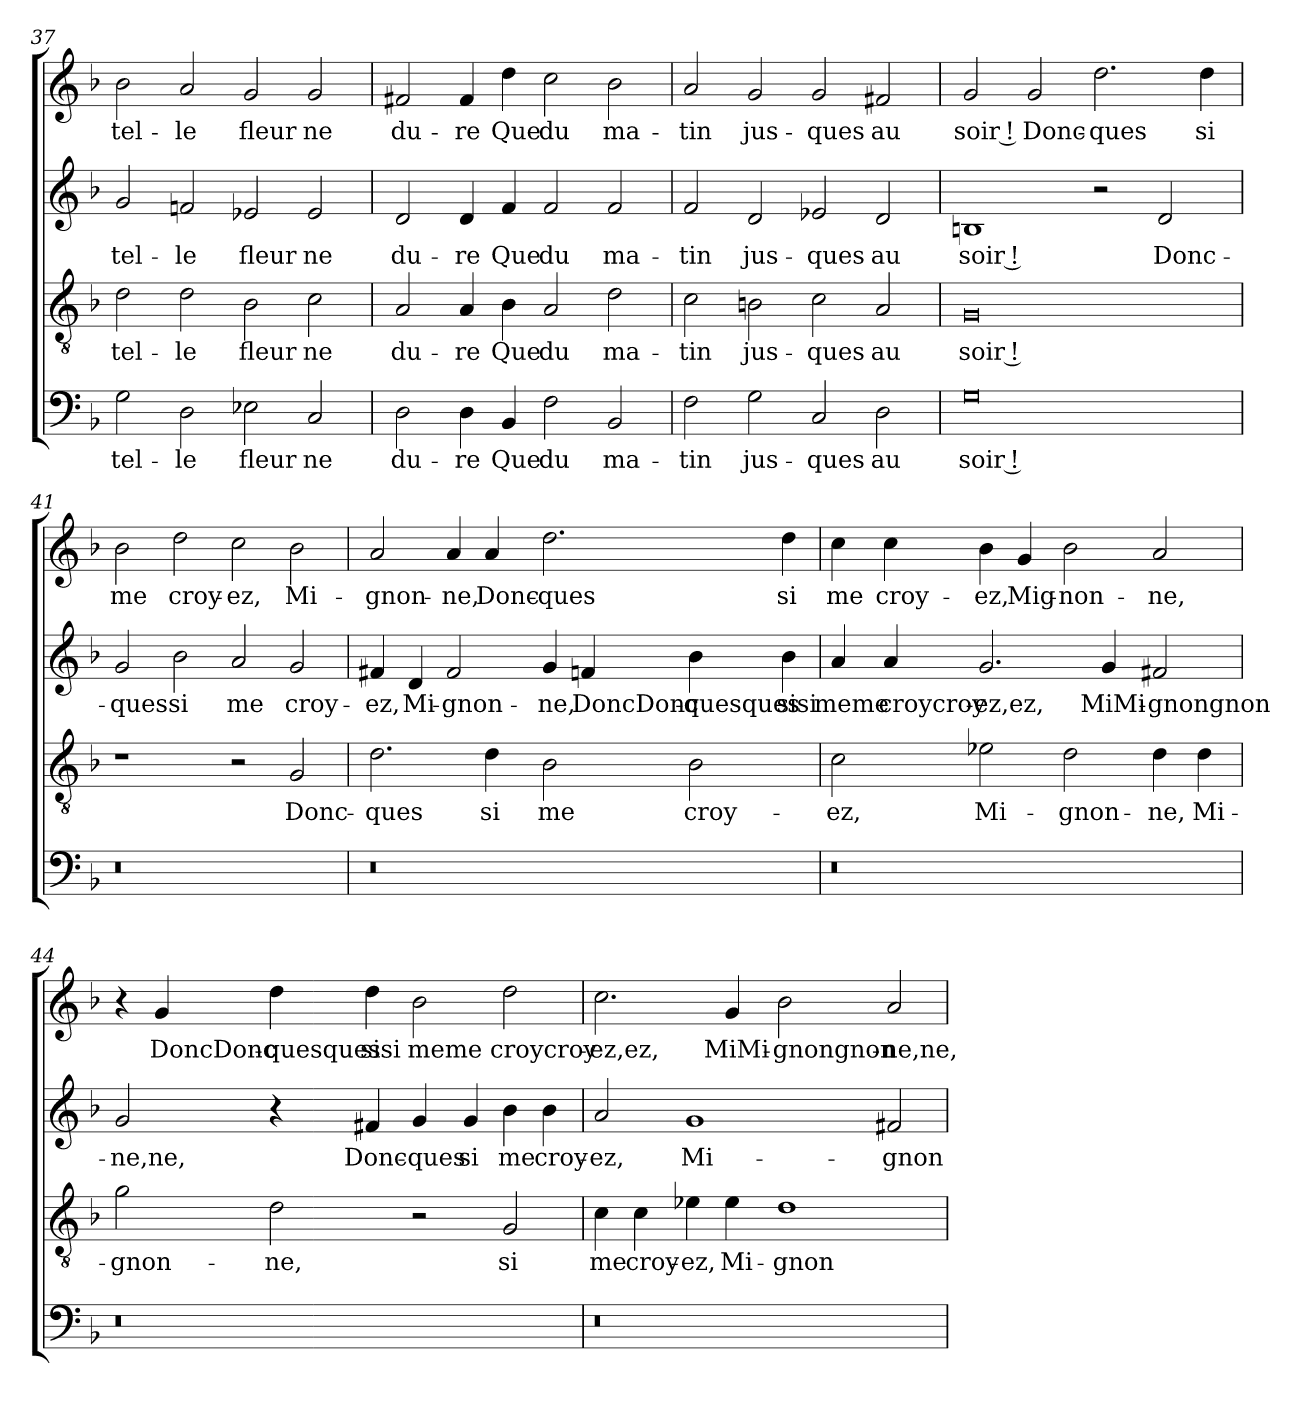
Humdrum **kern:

**kern	**text	**kern	**text	**kern	**text	**kern	**text
*part4	*part4	*part3	*part3	*part2	*part2	*part1	*part1
*staff4	*staff4	*staff3	*staff3	*staff2	*staff2	*staff1	*staff1
*clefF4	*	*clefGv2	*	*clefG2	*	*clefG2	*
*k[b-]	*	*k[b-]	*	*k[b-]	*	*k[b-]	*
=37	=37	=37	=37	=37	=37	=37	=37
2G	tel-	2d	tel-	2g	tel-	2b-	tel-
2D	-le	2d	-le	2fn	-le	2a	-le
2E-X	fleur	2B-	fleur	2e-X	fleur	2g	fleur
2C	ne	2c	ne	2e-	ne	2g	ne
=38	=38	=38	=38	=38	=38	=38	=38
2D	du-	2A	du-	2d	du-	2f#X	du-
4D	-re	4A	-re	4d	-re	4f#	-re
4BB-	Que	4B-	Que	4f	Que	4dd	Que
2F	du	2A	du	2f	du	2cc	du
2BB-	ma-	2d	ma-	2f	ma-	2b-	ma-
!!LO:LB:g=z
=39	=39	=39	=39	=39	=39	=39	=39
2F	-tin	2c	-tin	2f	-tin	2a	-tin
2G	jus-	2Bn	jus-	2d	jus-	2g	jus-
2C	-ques	2c	-ques	2e-X	-ques	2g	-ques
2D	au	2A	au	2d	au	2f#X	au
=40	=40	=40	=40	=40	=40	=40	=40
0G	soir !	0G	soir !	1Bn	soir !	2g	soir !
.	.	.	.	.	.	2g	Donc-
.	.	.	.	2r	.	2.dd	-ques
.	.	.	.	2d	Donc-	.	.
.	.	.	.	.	.	4dd	si
=41	=41	=41	=41	=41	=41	=41	=41
0r	.	1r	.	2g	-ques	2b-	me
.	.	.	.	2b-	si	2dd	croy-
.	.	2r	.	2a	me	2cc	-ez,
.	.	2G	Donc-	2g	croy-	2b-	Mi-
=42	=42	=42	=42	=42	=42	=42	=42
0r	.	2.d	-ques	4f#X	-ez,	2a	-gnon-
.	.	.	.	4d	Mi-	.	.
.	.	.	.	2f#	-gnon-	4a	-ne,
.	.	4d	si	.	.	4a	Donc-
.	.	2B-	me	4g	-ne,	2.dd	-ques
.	.	.	.	4fn	DoncDonc-	.	.
.	.	2B-	croy-	4b-	-quesques	.	.
.	.	.	.	4b-	sisi	4dd	si
=43	=43	=43	=43	=43	=43	=43	=43
0r	.	2c	-ez,	4a	meme	4cc	me
.	.	.	.	4a	croycroy-	4cc	croy-
.	.	2e-X	Mi-	2.g	-ez,ez,	4b-	-ez,
.	.	.	.	.	.	4g	Mig-
.	.	2d	-gnon-	.	.	2b-	-non-
.	.	.	.	4g	MiMi-	.	.
.	.	4d	-ne,	2f#X	-gnongnon-	2a	-ne,
.	.	4d	Mi-	.	.	.	.
!!LO:PB:g=z
=44	=44	=44	=44	=44	=44	=44	=44
0r	.	2g	-gnon-	2g	-ne,ne,	4r	.
.	.	.	.	.	.	4g	DoncDonc-
.	.	2d	-ne,	4r	.	4dd	-quesques
.	.	.	.	4f#X	Donc-	4dd	sisi
.	.	2r	.	4g	-ques	2b-	meme
.	.	.	.	4g	si	.	.
.	.	2G	si	4b-	me	2dd	croycroy-
.	.	.	.	4b-	croy-	.	.
=45	=45	=45	=45	=45	=45	=45	=45
0r	.	4c	me	2a	-ez,	2.cc	-ez,ez,
.	.	4c	croy-	.	.	.	.
.	.	4e-X	-ez,	1g	Mi-	.	.
.	.	4e-	Mi-	.	.	4g	MiMi-
.	.	1d	-gnon-	.	.	2b-	-gnongnon-
.	.	.	.	2f#X	-gnon-	2a	-ne,ne,
=	=	=	=	=	=	=	=
*-	*-	*-	*-	*-	*-	*-	*-
